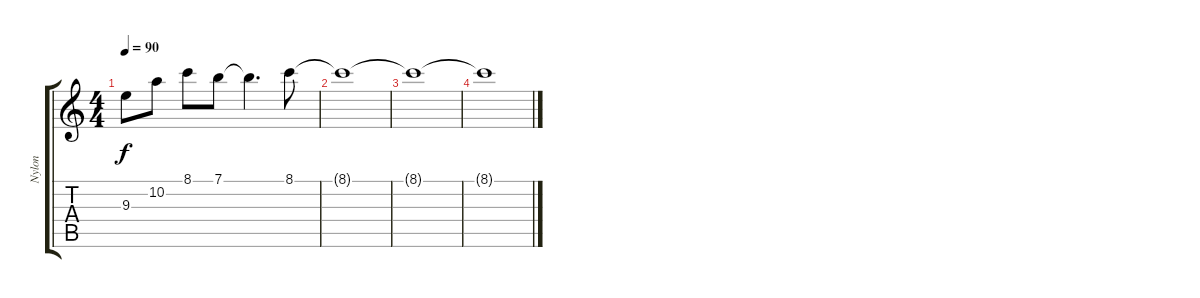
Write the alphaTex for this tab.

\track ("Nylon" "Nylon") {instrument acousticguitarnylon}
\staff {score tabs}
\tuning (E4 B3 G3 D3 A2 E2) {hide}
\ts (4 4)
\tempo 90
\clef g2
\ks c
9.3.8{dy f} 10.2.8 8.1.8 7.1.8 7.1{t}.4{d} 8.1.8 |
8.1{t}.1 |
8.1{t}.1 |
8.1{t}.1
